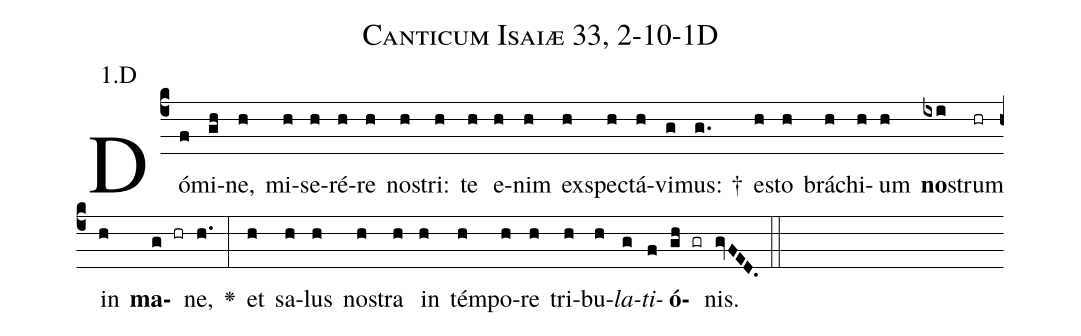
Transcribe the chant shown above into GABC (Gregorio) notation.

name: Canticum Isaiæ 33, 2-10-1D;
annotation: 1.D;
%%
(c4)Dó(f)mi(gh)ne,(h) mi(h)se(h)ré(h)re(h) no(h)stri:(h) te(h) e(h)nim(h) ex(h)spe(h)ctá(h)vi(g)mus: †(g.) e(h)sto(h) brá(h)chi(h)um(h) <b>no</b>(ixi)strum(hr) in(h) <b>ma</b>(g hr)ne,(h.) <v>\greheightstar</v>(:) et(h) sa(h)lus(h) no(h)stra(h) in(h) tém(h)po(h)re(h) tri(h)bu(h)<i>la</i>(g)<i>ti</i>(f)<b>ó</b>(gh gr)nis.(gvFED.) (::)


%E(h) u(h) o(g) u(f) a(gh) e.(gvFED.) (::)
